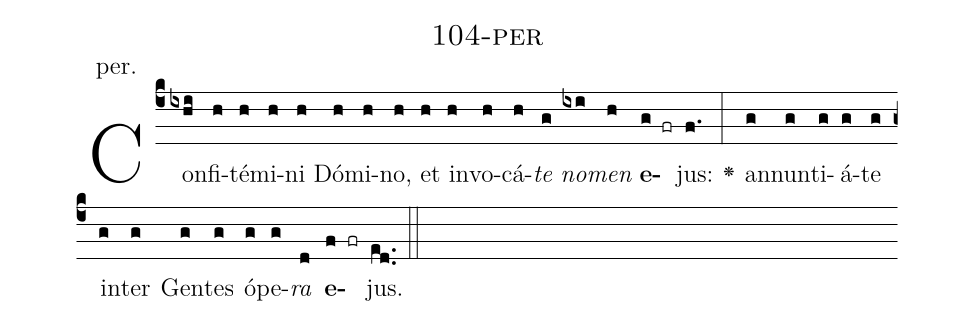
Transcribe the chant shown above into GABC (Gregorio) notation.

name: 104-per;
annotation: per.;
%%
(c4)Con(ixhi)fi(h)té(h)mi(h)ni(h) Dó(h)mi(h)no,(h) et(h) in(h)vo(h)cá(h)<i>te</i>(g) <i>no</i>(ixi)<i>men</i>(h) <b>e</b>(g fr)jus:(f.) <v>\greheightstar</v>(:) an(g)nun(g)ti(g)á(g)te(g) in(g)ter(g) Gen(g)tes(g) ó(g)pe(g)<i>ra</i>(d) <b>e</b>(f fr)jus.(ed..) (::)


%E(g) u(g) o(g) u(d) a(f) e.(ed..) (::)
